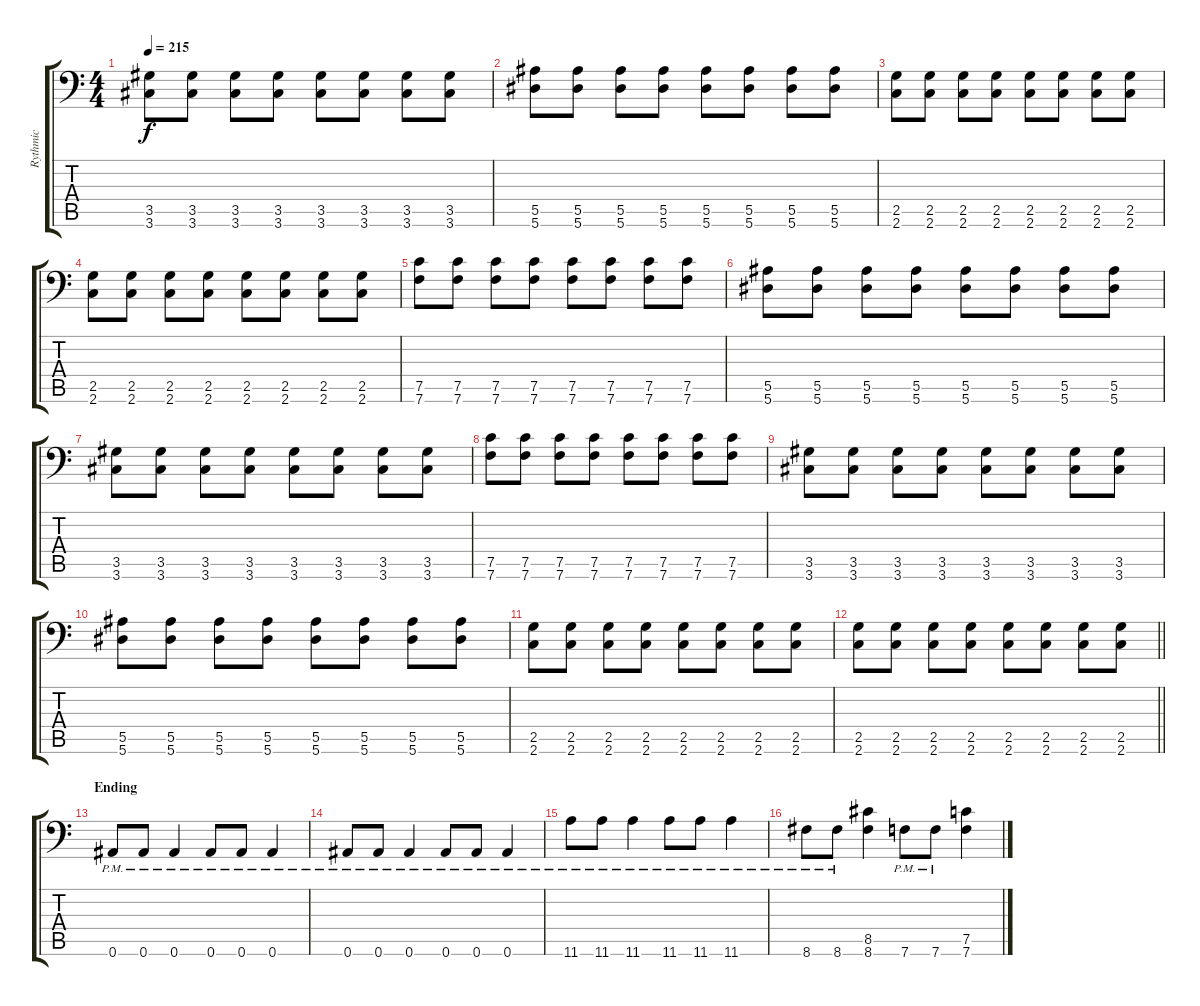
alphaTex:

\track ("Rythmic" "Rythmic") {instrument distortionguitar}
\staff {score tabs}
\tuning (C4 G3 Eb3 Bb2 F2 Bb1) {hide}
\ts (4 4)
\tempo 215
\clef f4
\ks c
(3.5 3.6).8{dy f} (3.5 3.6).8 (3.5 3.6).8 (3.5 3.6).8 (3.5 3.6).8 (3.5 3.6).8 (3.5 3.6).8 (3.5 3.6).8 |
(5.5 5.6).8 (5.5 5.6).8 (5.5 5.6).8 (5.5 5.6).8 (5.5 5.6).8 (5.5 5.6).8 (5.5 5.6).8 (5.5 5.6).8 |
(2.5 2.6).8 (2.5 2.6).8 (2.5 2.6).8 (2.5 2.6).8 (2.5 2.6).8 (2.5 2.6).8 (2.5 2.6).8 (2.5 2.6).8 |
(2.5 2.6).8 (2.5 2.6).8 (2.5 2.6).8 (2.5 2.6).8 (2.5 2.6).8 (2.5 2.6).8 (2.5 2.6).8 (2.5 2.6).8 |
(7.5 7.6).8 (7.5 7.6).8 (7.5 7.6).8 (7.5 7.6).8 (7.5 7.6).8 (7.5 7.6).8 (7.5 7.6).8 (7.5 7.6).8 |
(5.5 5.6).8 (5.5 5.6).8 (5.5 5.6).8 (5.5 5.6).8 (5.5 5.6).8 (5.5 5.6).8 (5.5 5.6).8 (5.5 5.6).8 |
(3.5 3.6).8 (3.5 3.6).8 (3.5 3.6).8 (3.5 3.6).8 (3.5 3.6).8 (3.5 3.6).8 (3.5 3.6).8 (3.5 3.6).8 |
(7.5 7.6).8 (7.5 7.6).8 (7.5 7.6).8 (7.5 7.6).8 (7.5 7.6).8 (7.5 7.6).8 (7.5 7.6).8 (7.5 7.6).8 |
(3.5 3.6).8 (3.5 3.6).8 (3.5 3.6).8 (3.5 3.6).8 (3.5 3.6).8 (3.5 3.6).8 (3.5 3.6).8 (3.5 3.6).8 |
(5.5 5.6).8 (5.5 5.6).8 (5.5 5.6).8 (5.5 5.6).8 (5.5 5.6).8 (5.5 5.6).8 (5.5 5.6).8 (5.5 5.6).8 |
(2.5 2.6).8 (2.5 2.6).8 (2.5 2.6).8 (2.5 2.6).8 (2.5 2.6).8 (2.5 2.6).8 (2.5 2.6).8 (2.5 2.6).8 |
\barLineRight lightlight
(2.5 2.6).8 (2.5 2.6).8 (2.5 2.6).8 (2.5 2.6).8 (2.5 2.6).8 (2.5 2.6).8 (2.5 2.6).8 (2.5 2.6).8 |
\section ("" "Ending")
0.6{pm}.8 0.6{pm}.8 0.6{pm}.4 0.6{pm}.8 0.6{pm}.8 0.6{pm}.4 |
0.6{pm}.8 0.6{pm}.8 0.6{pm}.4 0.6{pm}.8 0.6{pm}.8 0.6{pm}.4 |
11.6{pm}.8 11.6{pm}.8 11.6{pm}.4 11.6{pm}.8 11.6{pm}.8 11.6{pm}.4 |
8.6{pm}.8 8.6{pm}.8 (8.5 8.6).4 7.6{pm}.8 7.6{pm}.8 (7.5 7.6).4
